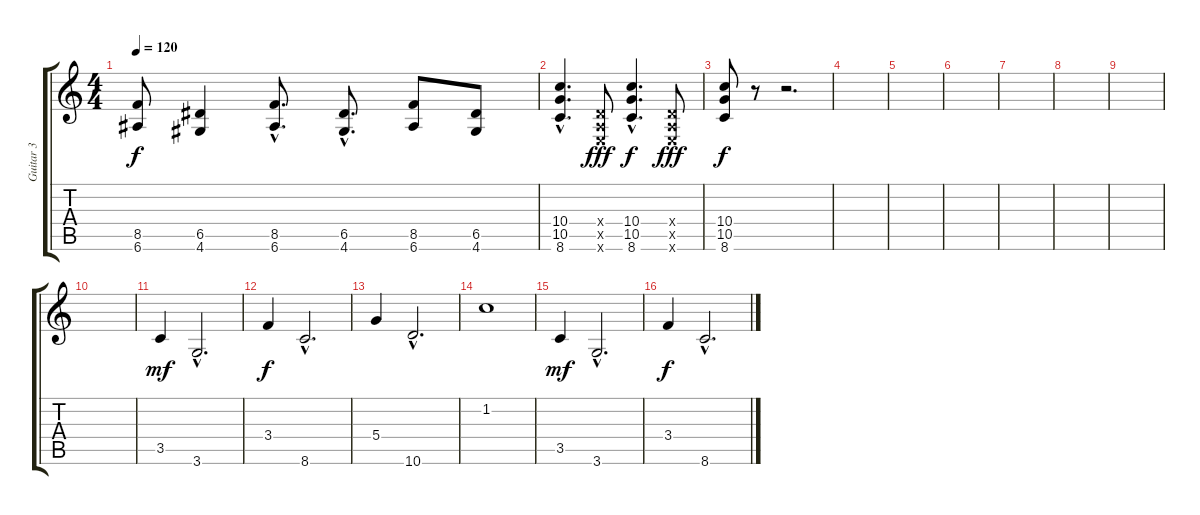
\track ("Guitar 3" "Guitar 3") {instrument distortionguitar}
\staff {score tabs}
\tuning (E4 B3 G3 D3 A2 E2) {hide}
\ts (4 4)
\tempo 120
\clef g2
\ks c
(8.5 6.6).8{dy f} (6.5 4.6).4 (8.5{hac} 6.6{hac}).8{d} (6.5{hac} 4.6{hac}).8{d} (8.5 6.6).8 (6.5 4.6).8 |
(10.4{hac} 10.5{hac} 8.6{hac}).4{d} (0.4{x} 0.5{x} 0.6{x}).8{dy fff} (10.4{hac} 10.5{hac} 8.6{hac}).4{d dy f} (0.4{x} 0.5{x} 0.6{x}).8{dy fff} |
(10.4 10.5 8.6).8{dy f} r.8 r.2{d} |
|
|
|
|
|
|
|
3.5.4{dy mf} 3.6{hac}.2{d} |
3.4.4{dy f} 8.6{hac}.2{d} |
5.4.4 10.6{hac}.2{d} |
1.2.1 |
3.5.4{dy mf} 3.6{hac}.2{d} |
3.4.4{dy f} 8.6{hac}.2{d}
